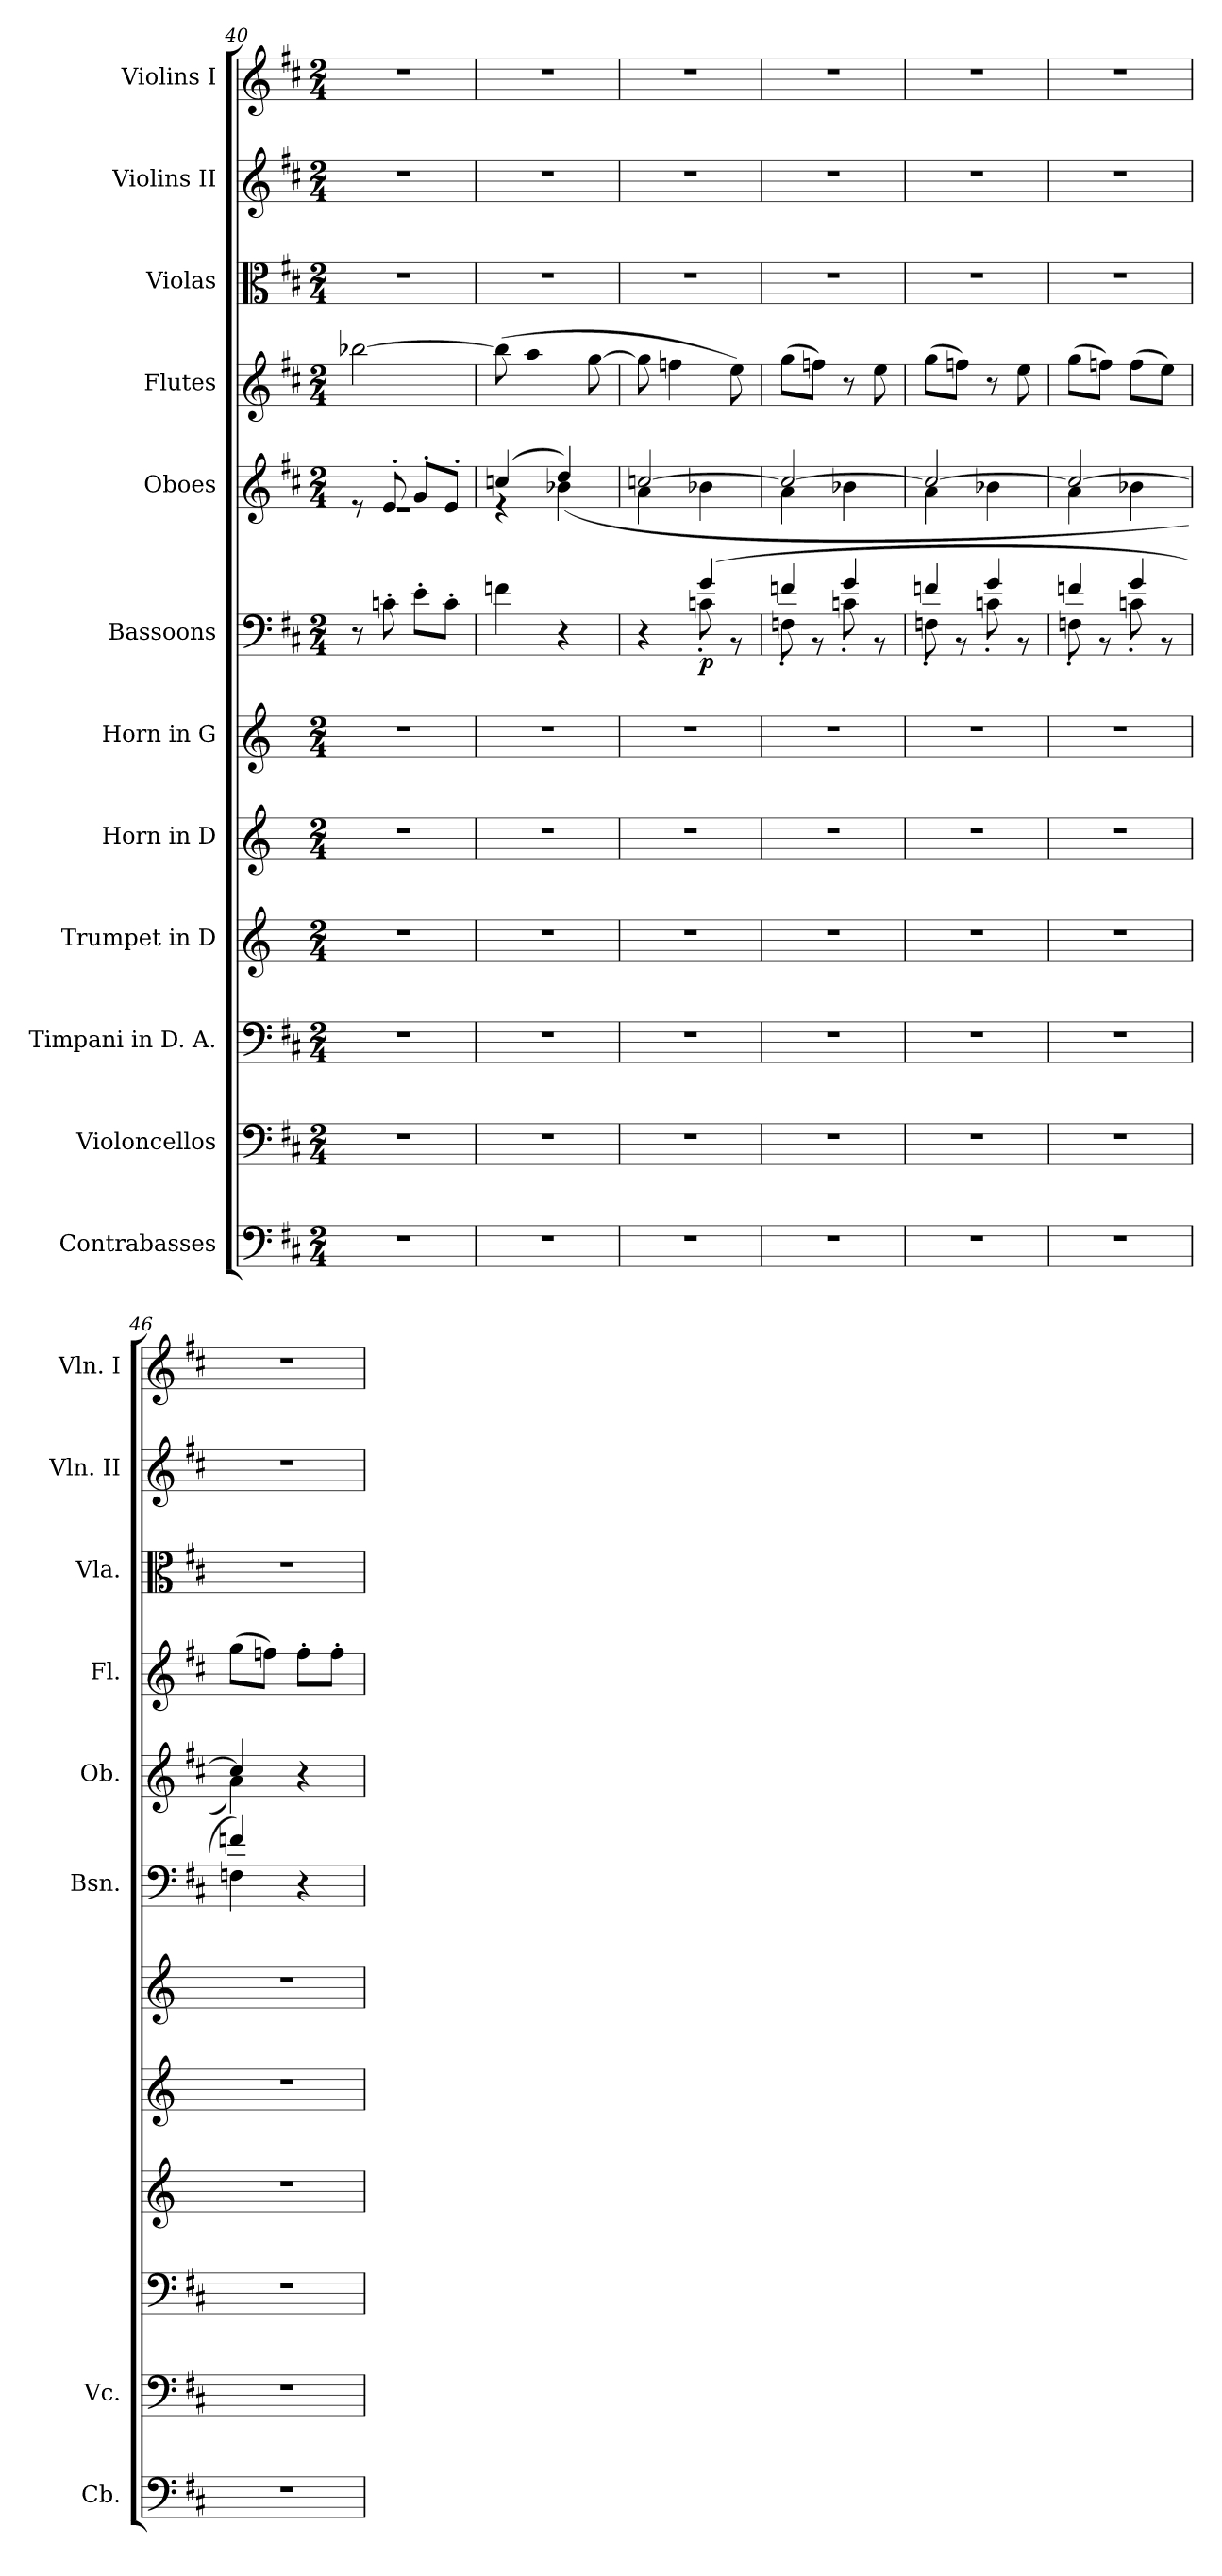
**kern	**kern	**kern	**kern	**kern	**kern	**kern	**dynam	**kern	**kern	**kern	**kern	**kern
*part12	*part11	*part10	*part9	*part8	*part7	*part6	*part6	*part5	*part4	*part3	*part2	*part1
*staff12	*staff11	*staff10	*staff9	*staff8	*staff7	*staff6	*staff6	*staff5	*staff4	*staff3	*staff2	*staff1
*I"Contrabasses	*I"Violoncellos	*I"Timpani in D. A.	*I"Trumpet in D	*I"Horn in D	*I"Horn in G	*I"Bassoons	*	*I"Oboes	*I"Flutes	*I"Violas	*I"Violins II	*I"Violins I
*I'Cb.	*I'Vc.	*	*	*	*	*I'Bsn.	*	*I'Ob.	*I'Fl.	*I'Vla.	*I'Vln. II	*I'Vln. I
*clefF4	*clefF4	*clefF4	*clefG2	*clefG2	*clefG2	*clefF4	*	*clefG2	*clefG2	*clefC3	*clefG2	*clefG2
*ITrd7c12	*	*	*ITrd-1c-2	*ITrd6c10	*ITrd3c5	*	*	*	*	*	*	*
*k[f#c#]	*k[f#c#]	*k[f#c#]	*k[f#c#]	*k[f#c#]	*k[f#]	*k[f#c#]	*	*k[f#c#]	*k[f#c#]	*k[f#c#]	*k[f#c#]	*k[f#c#]
*M2/4	*M2/4	*M2/4	*M2/4	*M2/4	*M2/4	*M2/4	*	*M2/4	*M2/4	*M2/4	*M2/4	*M2/4
=40	=40	=40	=40	=40	=40	=40	=40	=40	=40	=40	=40	=40
*	*	*	*	*	*	*	*	*^	*	*	*	*
2r	2r	2r	2r	2r	2r	8r	.	8re	2re	[2bb-X\	2r	2r	2r
.	.	.	.	.	.	8cn'\	.	8e'/	.	.	.	.	.
.	.	.	.	.	.	8e'\L	.	8g'/L	.	.	.	.	.
.	.	.	.	.	.	8c'\J	.	8e'/J	.	.	.	.	.
!!LO:PB:g=z
=41	=41	=41	=41	=41	=41	=41	=41	=41	=41	=41	=41	=41	=41
2r	2r	2r	2r	2r	2r	4fn\	.	(>4ccn/	4r	(>8bb-\]	2r	2r	2r
.	.	.	.	.	.	.	.	.	.	4aa\	.	.	.
.	.	.	.	.	.	4r	.	4dd/)	(<4b-X\	.	.	.	.
.	.	.	.	.	.	.	.	.	.	[8gg\	.	.	.
=42	=42	=42	=42	=42	=42	=42	=42	=42	=42	=42	=42	=42	=42
*	*	*	*	*	*	*^	*	*	*	*	*	*	*
2r	2r	2r	2r	2r	2r	4r	4ryy	.	[2ccn/	4a\	8gg\]	2r	2r	2r
.	.	.	.	.	.	.	.	.	.	.	4ffn\	.	.	.
!	!	!	!	!	!	!	!	!LO:DY:b	!	!	!	!	!	!
.	.	.	.	.	.	(>4g/	8cn'\	p	.	4b-X\	.	.	.	.
.	.	.	.	.	.	.	8r	.	.	.	8ee\)	.	.	.
=43	=43	=43	=43	=43	=43	=43	=43	=43	=43	=43	=43	=43	=43	=43
2r	2r	2r	2r	2r	2r	4fn/	8Fn'\	.	2cc/_	4a\	(>8gg\L	2r	2r	2r
.	.	.	.	.	.	.	8r	.	.	.	8ffn\J)	.	.	.
.	.	.	.	.	.	4g/	8cn'\	.	.	4b-X\	8r	.	.	.
.	.	.	.	.	.	.	8r	.	.	.	8ee\	.	.	.
=44	=44	=44	=44	=44	=44	=44	=44	=44	=44	=44	=44	=44	=44	=44
2r	2r	2r	2r	2r	2r	4fn/	8Fn'\	.	2cc/_	4a\	(>8gg\L	2r	2r	2r
.	.	.	.	.	.	.	8r	.	.	.	8ffn\J)	.	.	.
.	.	.	.	.	.	4g/	8cn'\	.	.	4b-X\	8r	.	.	.
.	.	.	.	.	.	.	8r	.	.	.	8ee\	.	.	.
=45	=45	=45	=45	=45	=45	=45	=45	=45	=45	=45	=45	=45	=45	=45
2r	2r	2r	2r	2r	2r	4fn/	8Fn'\	.	2cc/_	4a\	(>8gg\L	2r	2r	2r
.	.	.	.	.	.	.	8r	.	.	.	8ffn\J)	.	.	.
.	.	.	.	.	.	4g/	8cn'\	.	.	4b-X\	(>8ff\L	.	.	.
.	.	.	.	.	.	.	8r	.	.	.	8ee\J)	.	.	.
=46	=46	=46	=46	=46	=46	=46	=46	=46	=46	=46	=46	=46	=46	=46
2r	2r	2r	2r	2r	2r	4fn/)	4Fn\	.	4cc/]	4a\)	(>8gg\L	2r	2r	2r
.	.	.	.	.	.	.	.	.	.	.	8ffn\J)	.	.	.
.	.	.	.	.	.	4r	4ryy	.	4r	4ryy	8ff'\L	.	.	.
.	.	.	.	.	.	.	.	.	.	.	8ff'\J	.	.	.
*	*	*	*	*	*	*v	*v	*	*	*	*	*	*	*
*	*	*	*	*	*	*	*	*v	*v	*	*	*	*
=	=	=	=	=	=	=	=	=	=	=	=	=
*-	*-	*-	*-	*-	*-	*-	*-	*-	*-	*-	*-	*-
